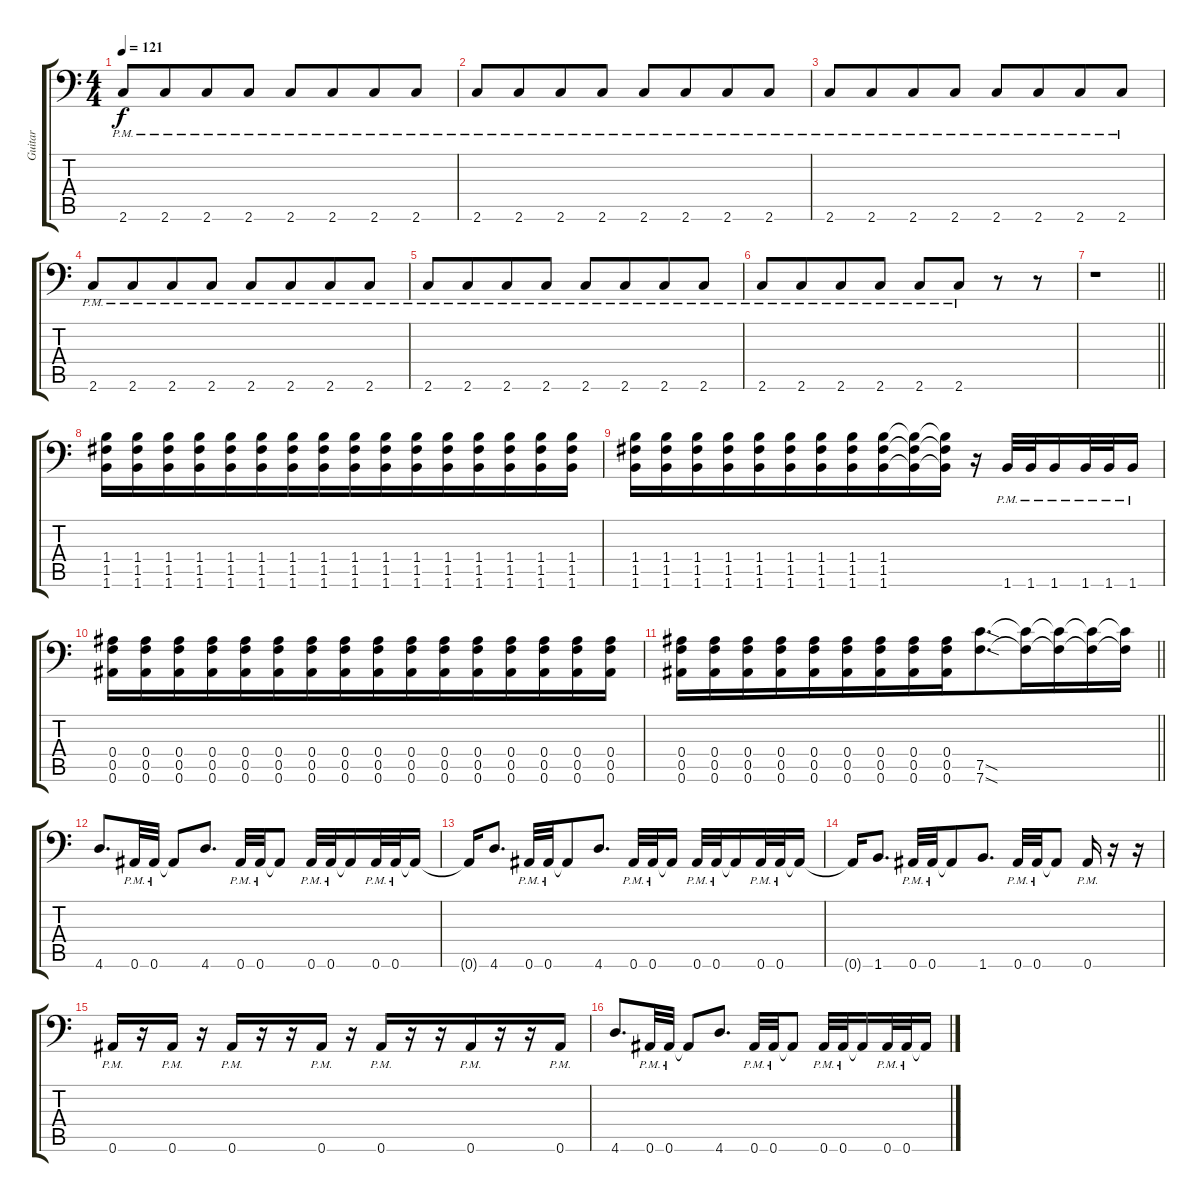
\track ("Guitar" "Guitar") {instrument distortionguitar}
\staff {score tabs}
\tuning (C4 G3 Eb3 Bb2 F2 Bb1) {hide}
\ts (4 4)
\tempo 121
\clef f4
\ks c
2.6{pm}.8{dy f} 2.6{pm}.8{beam merge} 2.6{pm}.8 2.6{pm}.8 2.6{pm}.8{beam merge} 2.6{pm}.8{beam merge} 2.6{pm}.8 2.6{pm}.8 |
2.6{pm}.8 2.6{pm}.8{beam merge} 2.6{pm}.8 2.6{pm}.8 2.6{pm}.8{beam merge} 2.6{pm}.8{beam merge} 2.6{pm}.8 2.6{pm}.8 |
2.6{pm}.8 2.6{pm}.8{beam merge} 2.6{pm}.8 2.6{pm}.8 2.6{pm}.8{beam merge} 2.6{pm}.8{beam merge} 2.6{pm}.8 2.6{pm}.8 |
2.6{pm}.8 2.6{pm}.8{beam merge} 2.6{pm}.8 2.6{pm}.8 2.6{pm}.8{beam merge} 2.6{pm}.8{beam merge} 2.6{pm}.8 2.6{pm}.8 |
2.6{pm}.8 2.6{pm}.8{beam merge} 2.6{pm}.8 2.6{pm}.8 2.6{pm}.8{beam merge} 2.6{pm}.8{beam merge} 2.6{pm}.8 2.6{pm}.8 |
2.6{pm}.8 2.6{pm}.8{beam merge} 2.6{pm}.8 2.6{pm}.8 2.6{pm}.8{beam merge} 2.6{pm}.8{beam merge} r.8 r.8 |
\barLineRight lightlight
r.1 |
\section ("" "")
(1.4 1.5 1.6).16 (1.4 1.5 1.6).16 (1.4 1.5 1.6).16 (1.4 1.5 1.6).16{beam merge} (1.4 1.5 1.6).16 (1.4 1.5 1.6).16 (1.4 1.5 1.6).16 (1.4 1.5 1.6).16{beam merge} (1.4 1.5 1.6).16 (1.4 1.5 1.6).16 (1.4 1.5 1.6).16 (1.4 1.5 1.6).16{beam merge} (1.4 1.5 1.6).16 (1.4 1.5 1.6).16 (1.4 1.5 1.6).16 (1.4 1.5 1.6).16 |
(1.4 1.5 1.6).16 (1.4 1.5 1.6).16 (1.4 1.5 1.6).16 (1.4 1.5 1.6).16{beam merge} (1.4 1.5 1.6).16 (1.4 1.5 1.6).16 (1.4 1.5 1.6).16 (1.4 1.5 1.6).16{beam merge} (1.4 1.5 1.6).16 (1.4{t} 1.5{t} 1.6{t}).16 (1.4{t} 1.5{t} 1.6{t}).16 r.16{beam merge} 1.6{pm}.32 1.6{pm}.32 1.6{pm}.16 1.6{pm}.32 1.6{pm}.32 1.6{pm}.16 |
(0.4 0.5 0.6).16{beam merge} (0.4 0.5 0.6).16{beam merge} (0.4 0.5 0.6).16{beam merge} (0.4 0.5 0.6).16{beam merge} (0.4 0.5 0.6).16{beam merge} (0.4 0.5 0.6).16{beam merge} (0.4 0.5 0.6).16{beam merge} (0.4 0.5 0.6).16{beam merge} (0.4 0.5 0.6).16{beam merge} (0.4 0.5 0.6).16{beam merge} (0.4 0.5 0.6).16{beam merge} (0.4 0.5 0.6).16{beam merge} (0.4 0.5 0.6).16{beam merge} (0.4 0.5 0.6).16{beam merge} (0.4 0.5 0.6).16{beam merge} (0.4 0.5 0.6).16 |
\barLineRight lightlight
(0.4 0.5 0.6).16{beam merge} (0.4 0.5 0.6).16{beam merge} (0.4 0.5 0.6).16{beam merge} (0.4 0.5 0.6).16{beam merge} (0.4 0.5 0.6).16{beam merge} (0.4 0.5 0.6).16{beam merge} (0.4 0.5 0.6).16{beam merge} (0.4 0.5 0.6).16{beam merge} (0.4 0.5 0.6).16{beam merge} (7.5{sod} 7.6{sod}).8{d beam merge} (7.5{t} 7.6{t}).16{beam merge} (7.5{t} 7.6{t}).16{beam merge} (7.5{t} 7.6{t}).16{beam merge} (7.5{t} 7.6{t}).16 |
\section ("" "")
4.6.8{d} 0.6{pm}.32 0.6{pm}.32 0.6{t}.8{beam merge} 4.6.8{d} 0.6{pm}.32 0.6{pm}.32 0.6{t}.8 0.6{pm}.32 0.6{pm}.32 0.6{t}.16 0.6{pm}.32 0.6{pm}.32{beam merge} 0.6{t}.16 |
0.6{t}.16{beam merge} 4.6.8{d} 0.6{pm}.32 0.6{pm}.32 0.6{t}.8{beam merge} 4.6.8{d} 0.6{pm}.32 0.6{pm}.32 0.6{t}.16 0.6{pm}.32 0.6{pm}.32{beam merge} 0.6{t}.16 0.6{pm}.32 0.6{pm}.32 0.6{t}.16 |
0.6{t}.16{beam merge} 1.6.8{d} 0.6{pm}.32 0.6{pm}.32 0.6{t}.8{beam merge} 1.6.8{d} 0.6{pm}.32 0.6{pm}.32 0.6{t}.8 0.6{pm}.16 r.16 r.16 |
0.6{pm}.16{beam merge} r.16 0.6{pm}.16 r.16 0.6{pm}.16{beam merge} r.16{beam merge} r.16 0.6{pm}.16 r.16{beam merge} 0.6{pm}.16{beam merge} r.16{beam merge} r.16{beam merge} 0.6{pm}.16 r.16 r.16{beam merge} 0.6{pm}.16 |
4.6.8{d} 0.6{pm}.32 0.6{pm}.32 0.6{t}.8{beam merge} 4.6.8{d} 0.6{pm}.32 0.6{pm}.32 0.6{t}.8 0.6{pm}.32 0.6{pm}.32 0.6{t}.16 0.6{pm}.32 0.6{pm}.32{beam merge} 0.6{t}.16
